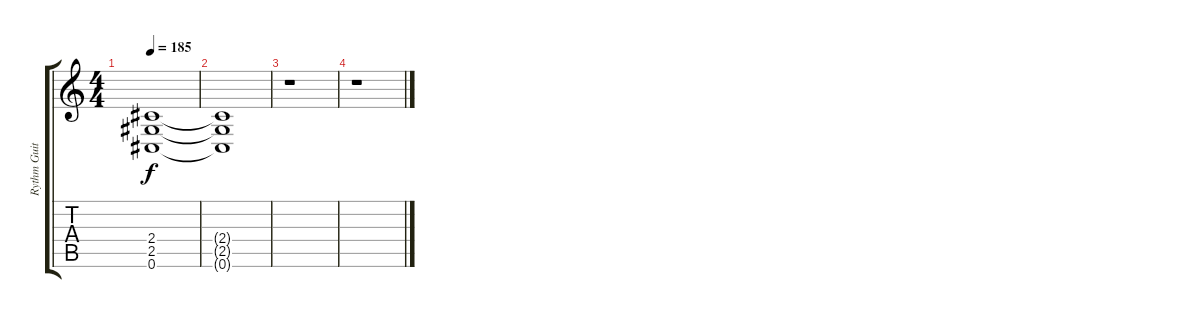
\track ("Rythm Guitar" "Rythm Guit") {instrument distortionguitar}
\staff {score tabs}
\tuning (Db4 Ab3 E3 B2 Gb2 Db2) {hide}
\ts (4 4)
\tempo 185
\clef g2
\ks c
(2.4{t} 2.5{t} 0.6{t}).1{dy f} |
(2.4{t} 2.5{t} 0.6{t}).1 |
r.1 |
r.1
